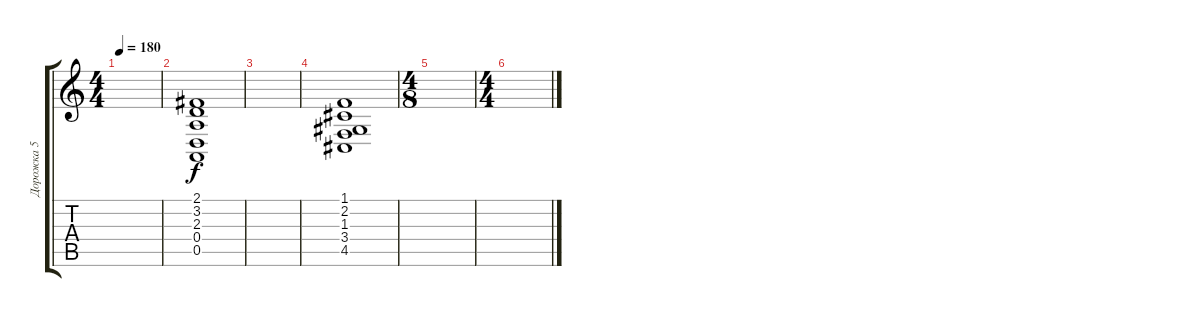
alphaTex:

\track ("Дорожка 5" "Дорожка 5") {instrument pad2warm}
\staff {score tabs}
\tuning (E4 B3 G3 D3 A2 E2) {hide}
\ts (4 4)
\tempo 180
\clef g2
\ks c
|
(2.1 3.2 2.3 0.4 0.5).1 |
|
(1.1 2.2 1.3 3.4 4.5).1 |
\ts (4 8)
|
\ts (4 4)
